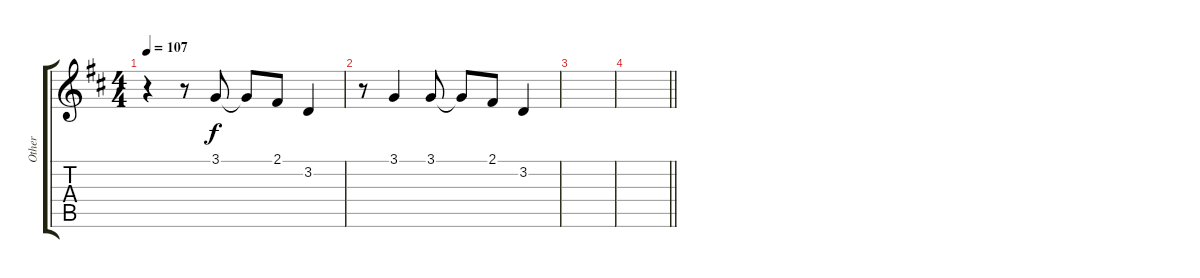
\track ("Other" "Other") {instrument lead1square}
\staff {score tabs}
\tuning (E4 B3 G3 D3 A2 E2) {hide}
\ts (4 4)
\tempo 107
\clef g2
\ks d
r.4{dy f} r.8 3.1.8 3.1{t}.8 2.1.8 3.2.4 |
r.8 3.1.4 3.1.8 3.1{t}.8 2.1.8 3.2.4 |
|
\barLineRight lightlight
